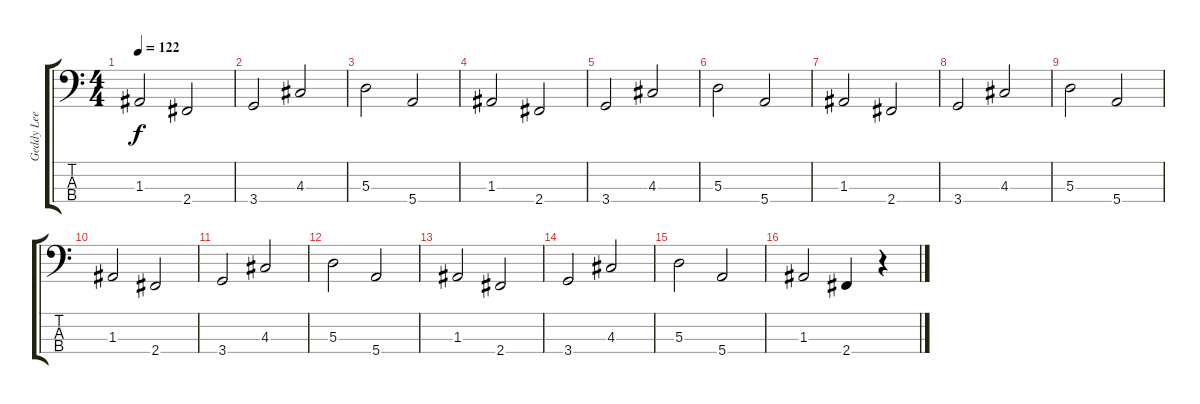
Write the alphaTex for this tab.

\track ("Geddy Lee" "Geddy Lee") {instrument electricbassfinger}
\staff {score tabs}
\tuning (G2 D2 A1 E1) {hide}
\ts (4 4)
\tempo 122
\clef f4
\ks c
1.3.2{dy f} 2.4.2 |
3.4.2{instrument lead8bassandlead} 4.3.2 |
5.3.2 5.4.2 |
1.3.2 2.4.2 |
3.4.2{instrument lead8bassandlead} 4.3.2 |
5.3.2 5.4.2 |
1.3.2 2.4.2 |
3.4.2 4.3.2 |
5.3.2 5.4.2 |
1.3.2 2.4.2 |
3.4.2 4.3.2 |
5.3.2 5.4.2 |
1.3.2 2.4.2 |
3.4.2 4.3.2 |
5.3.2 5.4.2 |
1.3.2 2.4.4 r.4
